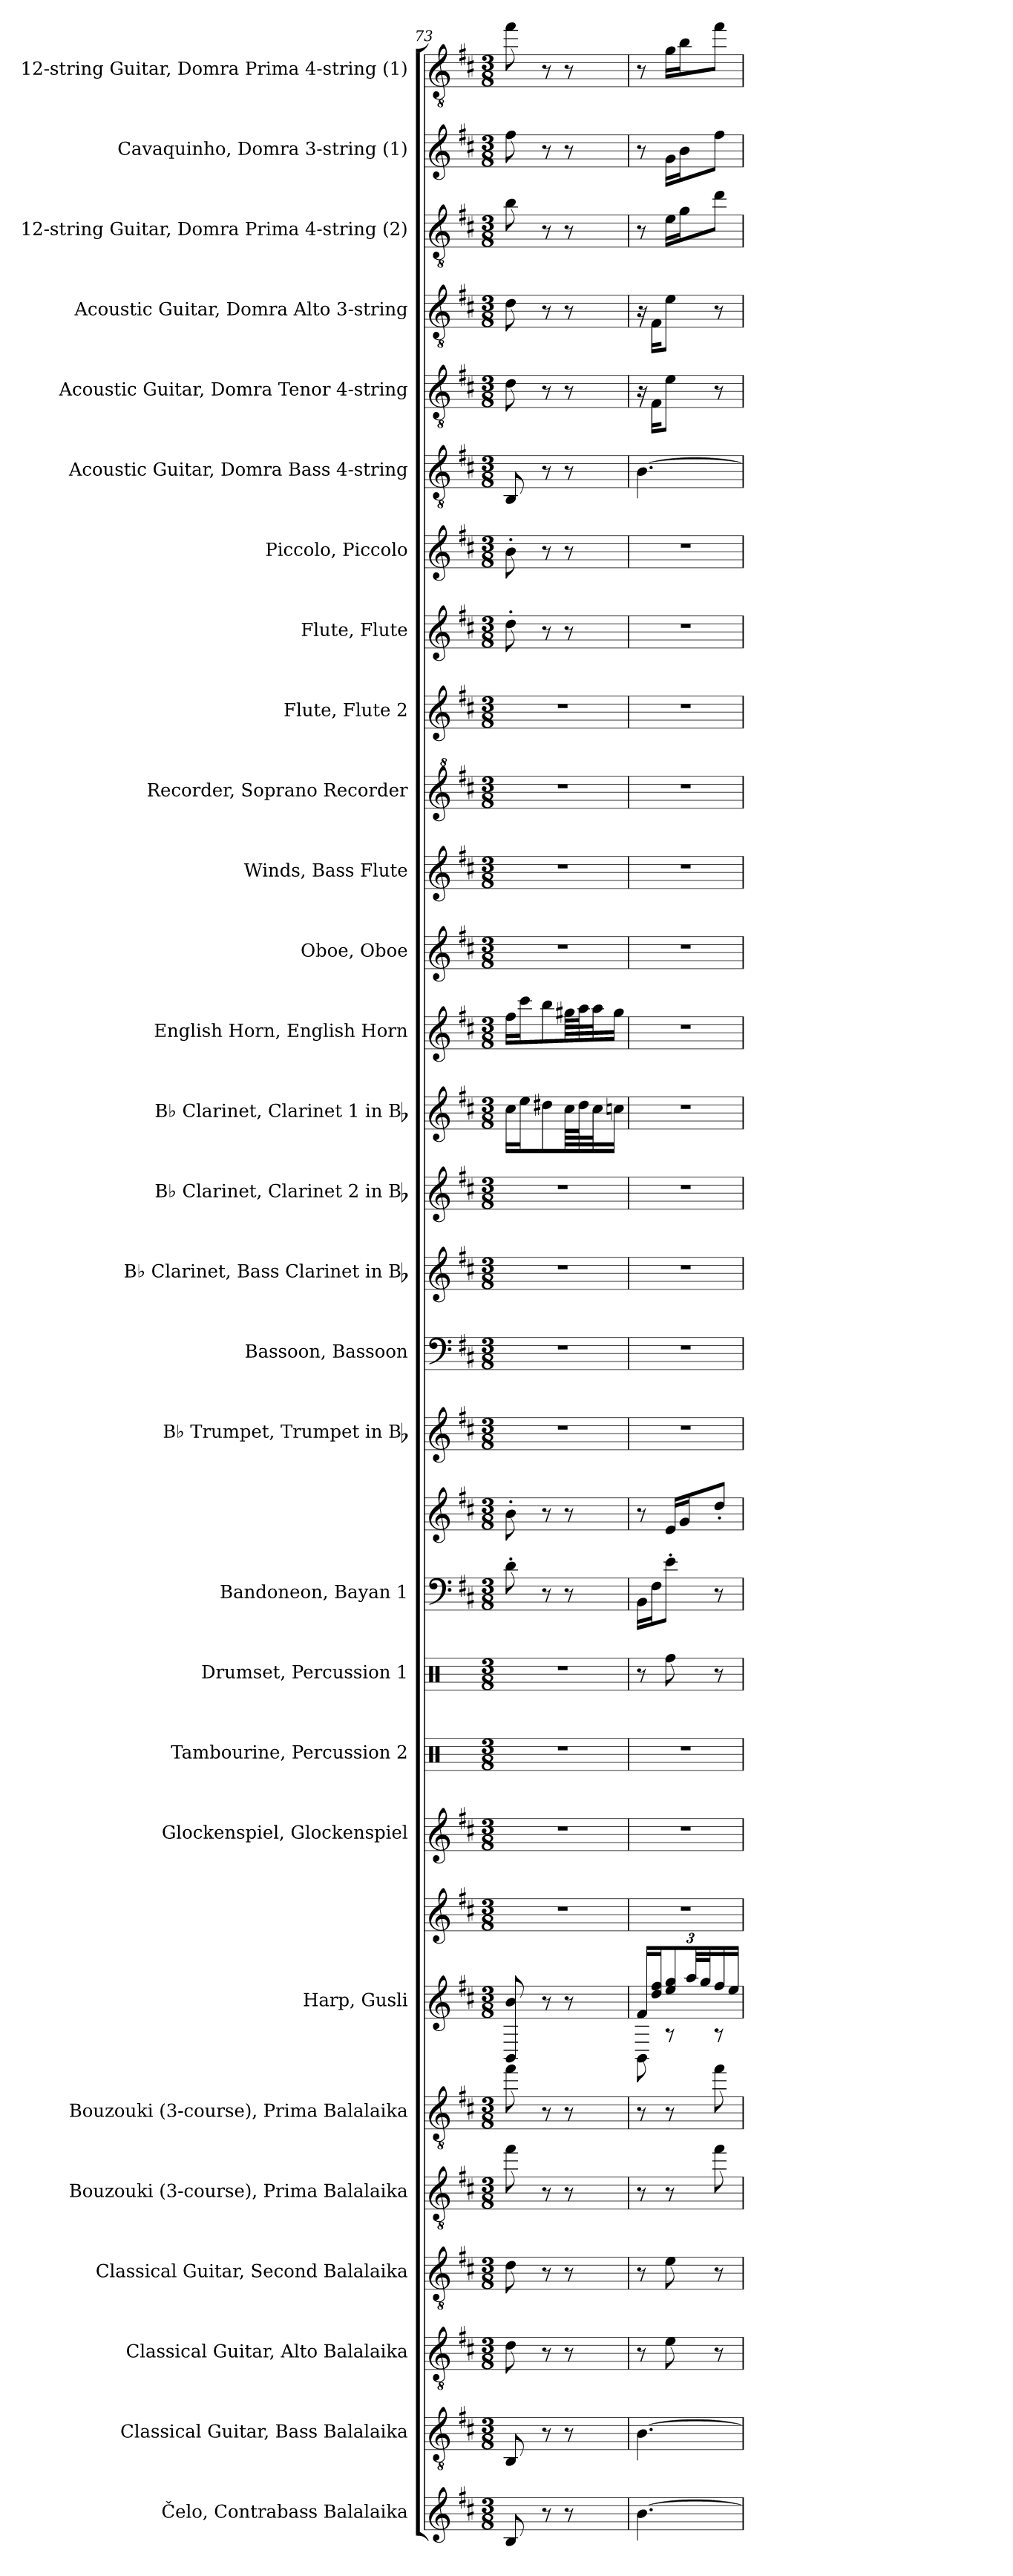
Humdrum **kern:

**kern	**kern	**kern	**kern	**kern	**kern	**kern	**kern	**kern	**kern	**kern	**kern	**kern	**kern	**kern	**kern	**kern	**kern	**kern	**kern	**kern	**kern	**kern	**kern	**kern	**kern	**kern	**kern	**kern	**kern	**kern
*part29	*part28	*part27	*part26	*part25	*part24	*part23	*part23	*part22	*part21	*part20	*part19	*part19	*part18	*part17	*part16	*part15	*part14	*part13	*part12	*part11	*part10	*part9	*part8	*part7	*part6	*part5	*part4	*part3	*part2	*part1
*staff31	*staff30	*staff29	*staff28	*staff27	*staff26	*staff25	*staff24	*staff23	*staff22	*staff21	*staff20	*staff19	*staff18	*staff17	*staff16	*staff15	*staff14	*staff13	*staff12	*staff11	*staff10	*staff9	*staff8	*staff7	*staff6	*staff5	*staff4	*staff3	*staff2	*staff1
*I"Čelo, Contrabass Balalaika	*I"Classical Guitar, Bass Balalaika	*I"Classical Guitar, Alto Balalaika	*I"Classical Guitar, Second Balalaika	*I"Bouzouki (3-course), Prima Balalaika	*I"Bouzouki (3-course), Prima Balalaika	*I"Harp, Gusli	*	*I"Glockenspiel, Glockenspiel	*I"Tambourine, Percussion 2	*I"Drumset, Percussion 1	*I"Bandoneon, Bayan 1	*	*I"B♭ Trumpet, Trumpet in Bb	*I"Bassoon, Bassoon	*I"B♭ Clarinet, Bass Clarinet in Bb	*I"B♭ Clarinet, Clarinet 2 in Bb	*I"B♭ Clarinet, Clarinet 1 in Bb	*I"English Horn, English Horn	*I"Oboe, Oboe	*I"Winds, Bass Flute	*I"Recorder, Soprano Recorder	*I"Flute, Flute 2	*I"Flute, Flute	*I"Piccolo, Piccolo	*I"Acoustic Guitar, Domra Bass 4-string	*I"Acoustic Guitar, Domra Tenor 4-string	*I"Acoustic Guitar, Domra Alto 3-string	*I"12-string Guitar, Domra Prima 4-string (2)	*I"Cavaquinho, Domra 3-string (1)	*I"12-string Guitar, Domra Prima 4-string (1)
*	*I'Guit.	*I'Guit.	*I'Guit.	*I'Bou.	*I'Bou.	*I'Hrp.	*	*I'Glock.	*I'Tamb.	*I'D. Set	*I'Ban.	*	*I'B♭ Tpt.	*I'Bsn.	*I'B♭ Cl.	*I'B♭ Cl.	*I'B♭ Cl.	*I'E. Hn.	*I'Ob.	*I'Wi.	*I'Rec.	*I'Fl.	*I'Fl.	*I'Picc.	*I'Guit.	*I'Guit.	*I'Guit.	*I'12-str. Guit.	*I'Cava.	*I'12-str. Guit.
*clefG2	*clefGv2	*clefGv2	*clefGv2	*clefGv2	*clefGv2	*clefG2	*clefG2	*clefG2	*clefX	*clefX	*clefF4	*clefG2	*clefG2	*clefF4	*clefG2	*clefG2	*clefG2	*clefG2	*clefG2	*clefG2	*clefG^2	*clefG2	*clefG2	*clefG2	*clefGv2	*clefGv2	*clefGv2	*clefGv2	*clefG2	*clefGv2
*ITrd14c24	*	*	*	*	*	*	*	*ITrd-14c-24	*	*	*	*	*ITrd1c2	*	*ITrd1c2	*ITrd1c2	*ITrd1c2	*ITrd4c7	*	*	*	*	*	*ITrd-7c-12	*	*	*	*	*	*
*k[f#c#]	*k[f#c#]	*k[f#c#]	*k[f#c#]	*k[f#c#]	*k[f#c#]	*k[f#c#]	*k[f#c#]	*k[f#c#]	*k[]	*k[]	*k[f#c#]	*k[f#c#]	*k[]	*k[f#c#]	*k[]	*k[]	*k[]	*k[f#]	*k[f#c#]	*k[f#c#]	*k[f#c#]	*k[f#c#]	*k[f#c#]	*k[f#c#]	*k[f#c#]	*k[f#c#]	*k[f#c#]	*k[f#c#]	*k[f#c#]	*k[f#c#]
*M3/8	*M3/8	*M3/8	*M3/8	*M3/8	*M3/8	*M3/8	*M3/8	*M3/8	*M3/8	*M3/8	*M3/8	*M3/8	*M3/8	*M3/8	*M3/8	*M3/8	*M3/8	*M3/8	*M3/8	*M3/8	*M3/8	*M3/8	*M3/8	*M3/8	*M3/8	*M3/8	*M3/8	*M3/8	*M3/8	*M3/8
=73	=73	=73	=73	=73	=73	=73	=73	=73	=73	=73	=73	=73	=73	=73	=73	=73	=73	=73	=73	=73	=73	=73	=73	=73	=73	=73	=73	=73	=73	=73
8BBB/	8BB/	8d\	8d\	8ff#\	8ff#\	8BB/ 8b/	4.r	4.r	4.r	4.r	8d'\	8b'\	4.r	4.r	4.r	4.r	16b\LL	16b\LL	4.r	4.r	4.r	4.r	8dd'\	8bb'\	8BB/	8d\	8d\	8b\	8ff#\	8ff#\
.	.	.	.	.	.	.	.	.	.	.	.	.	.	.	.	.	16dd\J	16ff#\J	.	.	.	.	.	.	.	.	.	.	.	.
8r	8r	8r	8r	8r	8r	8r	.	.	.	.	8r	8r	.	.	.	.	8cc#X\	8ee\	.	.	.	.	8r	8r	8r	8r	8r	8r	8r	8r
8r	8r	8r	8r	8r	8r	8r	.	.	.	.	8r	8r	.	.	.	.	64b\LLL	64cc#X\LLL	.	.	.	.	8r	8r	8r	8r	8r	8r	8r	8r
.	.	.	.	.	.	.	.	.	.	.	.	.	.	.	.	.	64cc#\J	64dd\J	.	.	.	.	.	.	.	.	.	.	.	.
.	.	.	.	.	.	.	.	.	.	.	.	.	.	.	.	.	32b\J	32dd\J	.	.	.	.	.	.	.	.	.	.	.	.
.	.	.	.	.	.	.	.	.	.	.	.	.	.	.	.	.	16b-X\JJ	16cc#\JJ	.	.	.	.	.	.	.	.	.	.	.	.
=74	=74	=74	=74	=74	=74	=74	=74	=74	=74	=74	=74	=74	=74	=74	=74	=74	=74	=74	=74	=74	=74	=74	=74	=74	=74	=74	=74	=74	=74	=74
*	*	*	*	*	*	*^	*	*	*	*	*	*	*	*	*	*	*	*	*	*	*	*	*	*	*	*	*	*	*	*
[4.BB\	[4.B\	8r	8r	8r	8r	16f#/LL	8BB\	4.r	4.r	4.r	8r	16BB\LL	8r	4.r	4.r	4.r	4.r	4.r	4.r	4.r	4.r	4.r	4.r	4.r	4.r	[4.B\	16r	16r	8r	8r	8r
.	.	.	.	.	.	16dd/ 16ff#/J	.	.	.	.	.	16F#\J	.	.	.	.	.	.	.	.	.	.	.	.	.	.	16F#\KL	16F#\KL	.	.	.
*	*	*	*	*	*	*Xbrackettup	*	*	*	*	*	*	*	*	*	*	*	*	*	*	*	*	*	*	*	*	*	*	*	*	*
.	.	8e\	8e\	8r	8r	12ee/ 12gg/	8r	.	.	.	8Rff\	8e'\J	16e/LL	.	.	.	.	.	.	.	.	.	.	.	.	.	8e\J	8e\J	16e\LL	16g\LL	16g\LL
.	.	.	.	.	.	.	.	.	.	.	.	.	16g/J	.	.	.	.	.	.	.	.	.	.	.	.	.	.	.	16g\J	16b\J	16b\J
.	.	.	.	.	.	48aa/LL	.	.	.	.	.	.	.	.	.	.	.	.	.	.	.	.	.	.	.	.	.	.	.	.	.
.	.	.	.	.	.	48gg/J	.	.	.	.	.	.	.	.	.	.	.	.	.	.	.	.	.	.	.	.	.	.	.	.	.
.	.	8r	8r	8ff#\	8ff#\	16ff#/	8r	.	.	.	8r	8r	8dd'/J	.	.	.	.	.	.	.	.	.	.	.	.	.	8r	8r	8dd\J	8ff#\J	8ff#\J
.	.	.	.	.	.	16ee/JJ	.	.	.	.	.	.	.	.	.	.	.	.	.	.	.	.	.	.	.	.	.	.	.	.	.
*	*	*	*	*	*	*v	*v	*	*	*	*	*	*	*	*	*	*	*	*	*	*	*	*	*	*	*	*	*	*	*	*
=	=	=	=	=	=	=	=	=	=	=	=	=	=	=	=	=	=	=	=	=	=	=	=	=	=	=	=	=	=	=
*-	*-	*-	*-	*-	*-	*-	*-	*-	*-	*-	*-	*-	*-	*-	*-	*-	*-	*-	*-	*-	*-	*-	*-	*-	*-	*-	*-	*-	*-	*-
